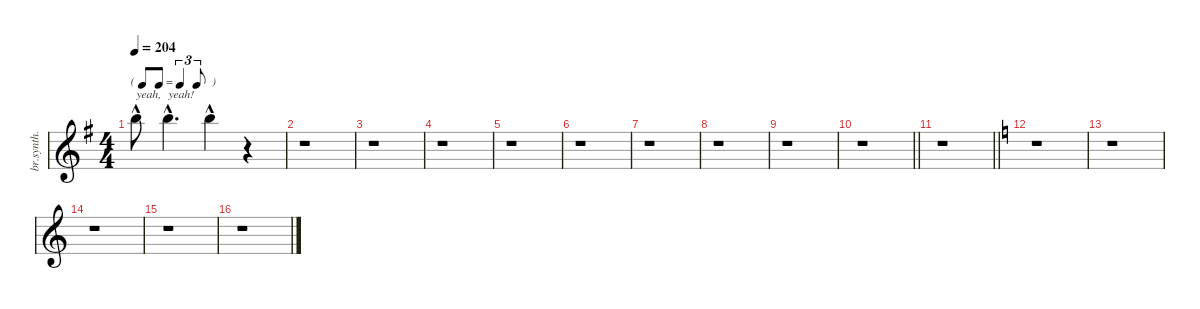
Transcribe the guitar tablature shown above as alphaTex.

\defaultSystemsLayout 4
\hideDynamics
\bracketExtendMode nobrackets
\otherSystemsTrackNameOrientation horizontal
\track ("Vocals" "br.synth.") {defaultSystemsLayout 16 mute instrument synthbrass2}
\staff {score}
\tuning (E4 B3 G3 D3 A2 E2)
\displaytranspose 12
\ts (4 4)
\tf triplet8th
\tempo 204
\clef g2
\ks eminor
7.1{hac acc forcenatural}.8{txt "yeah," dy f beam Down} 7.1{hac acc forcenatural}.4{d txt "yeah!" beam Down} 7.1{hac acc forcenatural}.4{beam Down} r.4{beam Down} |
r.1{beam Down} |
r.1{beam Down} |
r.1{beam Down} |
r.1{beam Down} |
r.1{beam Down} |
r.1{beam Down} |
r.1{beam Down} |
r.1{beam Down} |
\barLineRight lightlight
r.1{beam Down} |
\barLineRight lightlight
r.1{beam Down} |
\ks aminor
r.1{beam Down} |
r.1{beam Down} |
r.1{beam Down} |
r.1{beam Down} |
r.1{beam Down}
